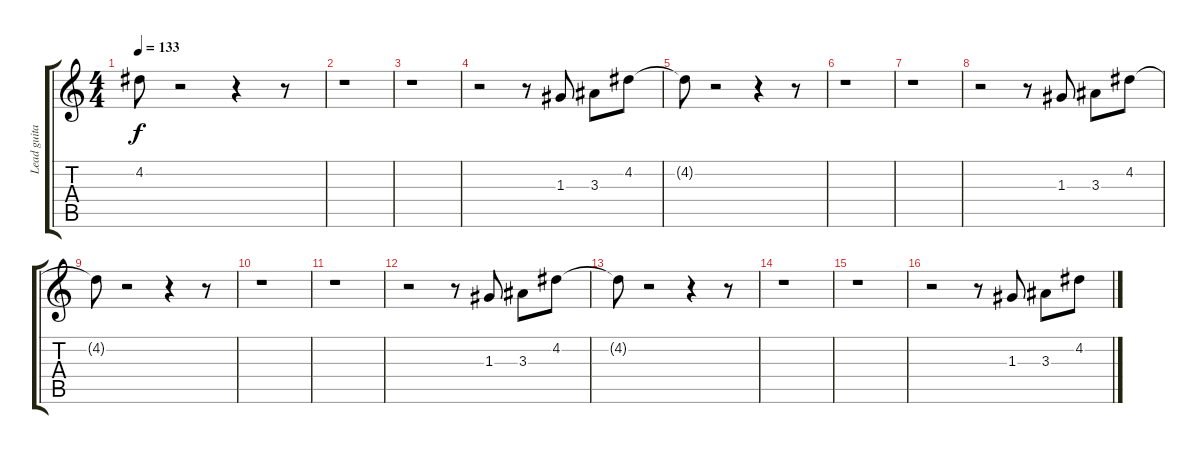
\track ("Lead guitar" "Lead guita") {instrument distortionguitar}
\staff {score tabs}
\tuning (E4 B3 G3 D3 A2 E2) {hide}
\ts (4 4)
\tempo 133
\clef g2
\ks c
4.2{t}.8{dy f} r.2 r.4 r.8 |
r.1 |
r.1 |
r.2 r.8 1.3.8 3.3.8 4.2.8 |
4.2{t}.8 r.2 r.4 r.8 |
r.1 |
r.1 |
r.2 r.8 1.3.8 3.3.8 4.2.8 |
4.2{t}.8 r.2 r.4 r.8 |
r.1 |
r.1 |
r.2 r.8 1.3.8 3.3.8 4.2.8 |
4.2{t}.8 r.2 r.4 r.8 |
r.1 |
r.1 |
r.2 r.8 1.3.8 3.3.8 4.2.8
